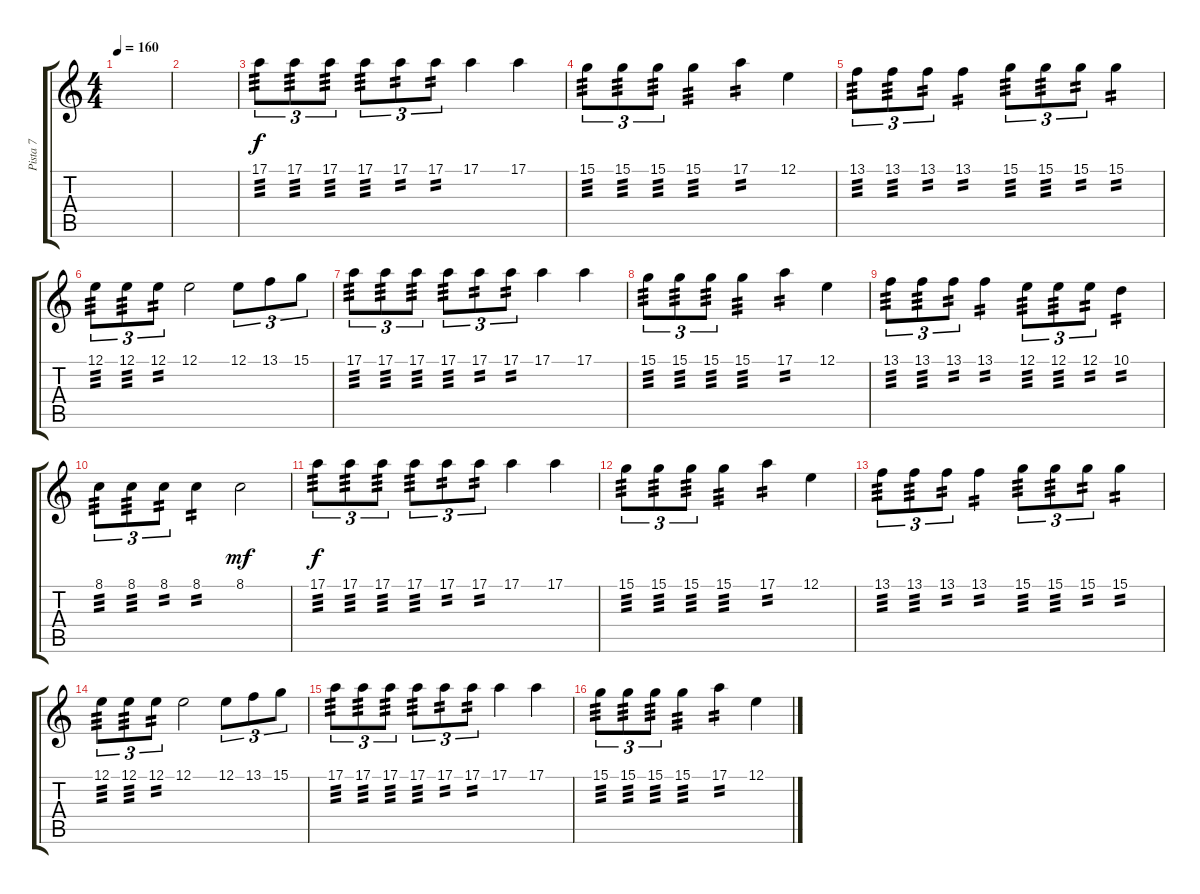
\track ("Pista 7" "Pista 7") {instrument orchestralharp}
\staff {score tabs}
\tuning (E4 B3 G3 D3 A2 E2) {hide}
\ts (4 4)
\tempo 160
\clef g2
\ks c
|
|
17.1.8{tu (3 2) tp 3} 17.1.8{tu (3 2) tp 3} 17.1.8{tu (3 2) tp 3} 17.1.8{tu (3 2) tp 3} 17.1.8{tu (3 2) tp 2} 17.1.8{tu (3 2) tp 2} 17.1.4 17.1.4 |
15.1.8{tu (3 2) tp 3} 15.1.8{tu (3 2) tp 3} 15.1.8{tu (3 2) tp 3} 15.1.4{tp 3} 17.1.4{tp 2} 12.1.4 |
13.1.8{tu (3 2) tp 3} 13.1.8{tu (3 2) tp 3} 13.1.8{tu (3 2) tp 2} 13.1.4{tp 2} 15.1.8{tu (3 2) tp 3} 15.1.8{tu (3 2) tp 3} 15.1.8{tu (3 2) tp 2} 15.1.4{tp 2} |
12.1.8{tu (3 2) tp 3} 12.1.8{tu (3 2) tp 3} 12.1.8{tu (3 2) tp 2} 12.1.2 12.1.8{tu (3 2)} 13.1.8{tu (3 2)} 15.1.8{tu (3 2)} |
17.1.8{tu (3 2) tp 3} 17.1.8{tu (3 2) tp 3} 17.1.8{tu (3 2) tp 3} 17.1.8{tu (3 2) tp 3} 17.1.8{tu (3 2) tp 2} 17.1.8{tu (3 2) tp 2} 17.1.4 17.1.4 |
15.1.8{tu (3 2) tp 3} 15.1.8{tu (3 2) tp 3} 15.1.8{tu (3 2) tp 3} 15.1.4{tp 3} 17.1.4{tp 2} 12.1.4 |
13.1.8{tu (3 2) tp 3} 13.1.8{tu (3 2) tp 3} 13.1.8{tu (3 2) tp 2} 13.1.4{tp 2} 12.1.8{tu (3 2) tp 3} 12.1.8{tu (3 2) tp 3} 12.1.8{tu (3 2) tp 2} 10.1.4{tp 2} |
8.1.8{tu (3 2) tp 3} 8.1.8{tu (3 2) tp 3} 8.1.8{tu (3 2) tp 2} 8.1.4{tp 2} 8.1.2{dy mf} |
17.1.8{tu (3 2) tp 3 dy f} 17.1.8{tu (3 2) tp 3} 17.1.8{tu (3 2) tp 3} 17.1.8{tu (3 2) tp 3} 17.1.8{tu (3 2) tp 2} 17.1.8{tu (3 2) tp 2} 17.1.4 17.1.4 |
15.1.8{tu (3 2) tp 3} 15.1.8{tu (3 2) tp 3} 15.1.8{tu (3 2) tp 3} 15.1.4{tp 3} 17.1.4{tp 2} 12.1.4 |
13.1.8{tu (3 2) tp 3} 13.1.8{tu (3 2) tp 3} 13.1.8{tu (3 2) tp 2} 13.1.4{tp 2} 15.1.8{tu (3 2) tp 3} 15.1.8{tu (3 2) tp 3} 15.1.8{tu (3 2) tp 2} 15.1.4{tp 2} |
12.1.8{tu (3 2) tp 3} 12.1.8{tu (3 2) tp 3} 12.1.8{tu (3 2) tp 2} 12.1.2 12.1.8{tu (3 2)} 13.1.8{tu (3 2)} 15.1.8{tu (3 2)} |
17.1.8{tu (3 2) tp 3} 17.1.8{tu (3 2) tp 3} 17.1.8{tu (3 2) tp 3} 17.1.8{tu (3 2) tp 3} 17.1.8{tu (3 2) tp 2} 17.1.8{tu (3 2) tp 2} 17.1.4 17.1.4 |
15.1.8{tu (3 2) tp 3} 15.1.8{tu (3 2) tp 3} 15.1.8{tu (3 2) tp 3} 15.1.4{tp 3} 17.1.4{tp 2} 12.1.4
